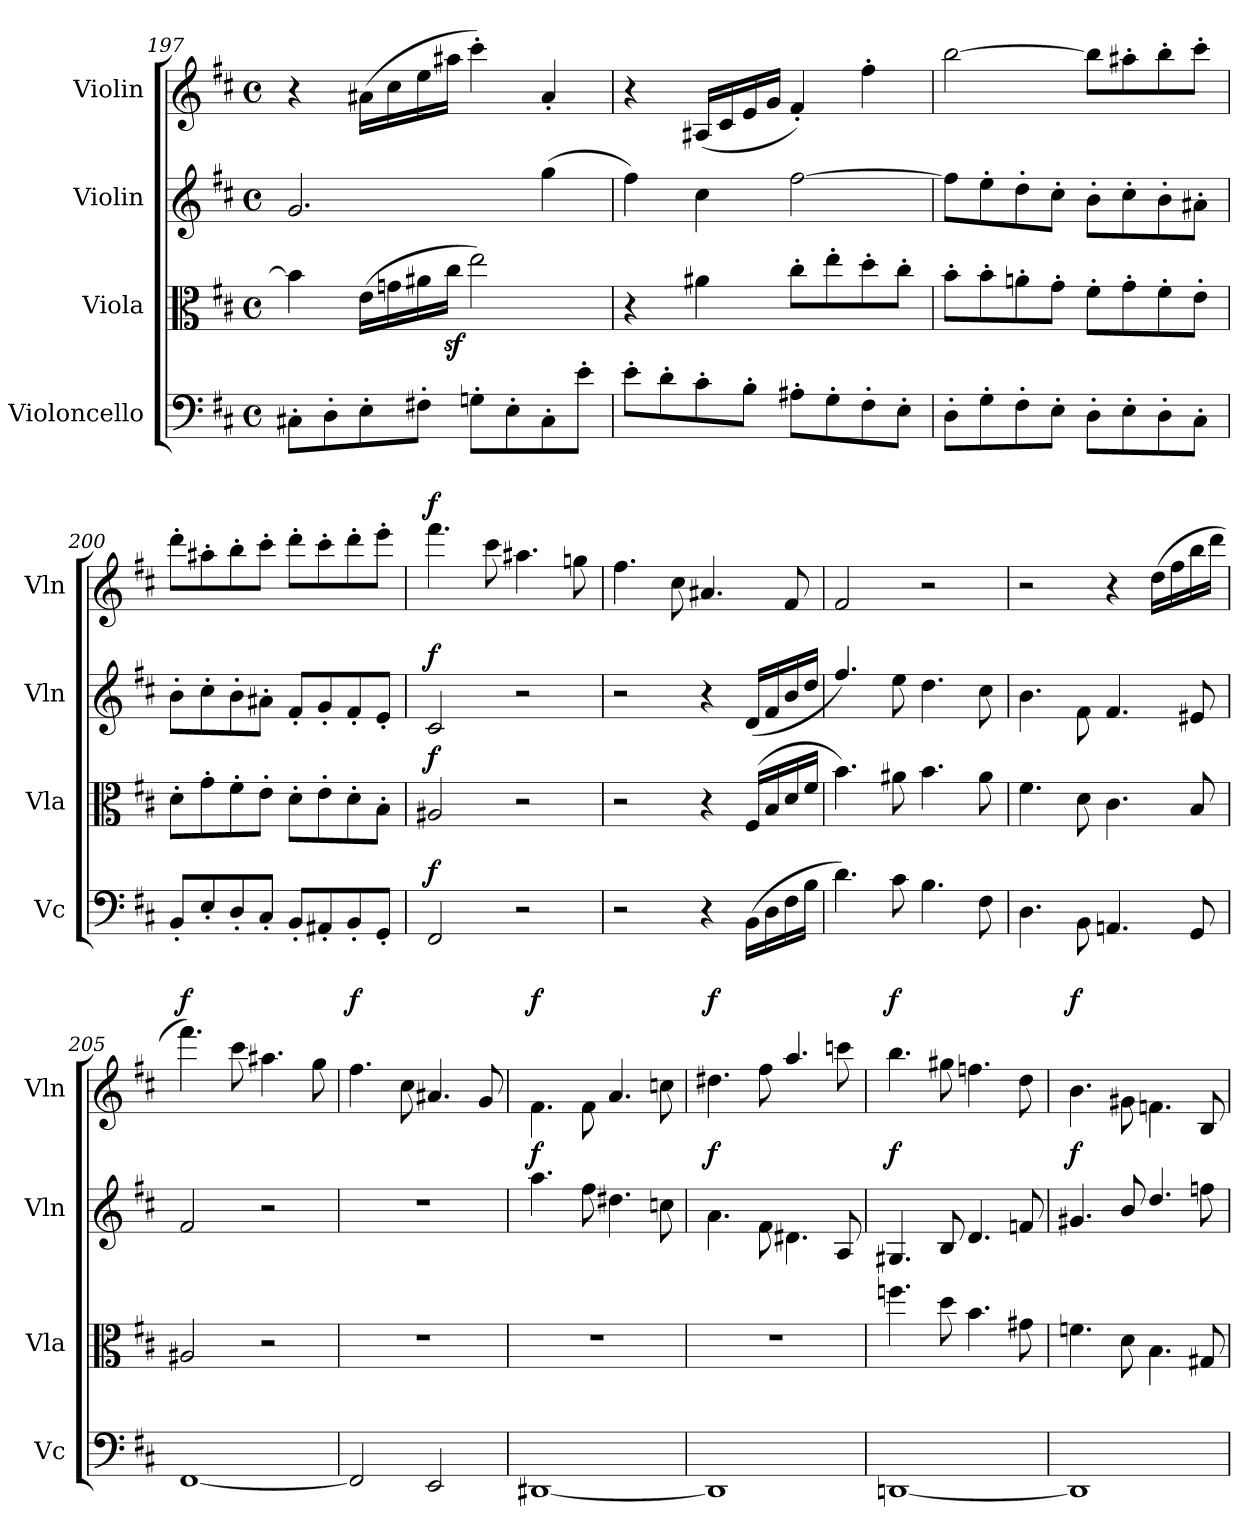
**kern	**dynam	**kern	**dynam	**kern	**dynam	**kern	**dynam
*part4	*part4	*part3	*part3	*part2	*part2	*part1	*part1
*staff4	*staff4	*staff3	*staff3	*staff2	*staff2	*staff1	*staff1
*I"Violoncello	*	*I"Viola	*	*I"Violin	*	*I"Violin	*
*I'Vc	*	*I'Vla	*	*I'Vln	*	*I'Vln	*
*clefF4	*	*clefC3	*	*clefG2	*	*clefG2	*
*k[f#c#]	*	*k[f#c#]	*	*k[f#c#]	*	*k[f#c#]	*
*M4/4	*	*M4/4	*	*M4/4	*	*M4/4	*
*met(c)	*	*met(c)	*	*met(c)	*	*met(c)	*
=197	=197	=197	=197	=197	=197	=197	=197
8C#X'\L	.	4b\]	.	2.g/	.	4r	.
8D'\	.	.	.	.	.	.	.
8E'\	.	(>16e\LL	.	.	.	(>16a#X\LL	.
.	.	16gn\	.	.	.	16cc#\	.
8F#X'\J	.	16a#X\	.	.	.	16ee\	.
.	.	16cc#z>\JJ	.	.	.	16aa#X\JJ	.
8Gn'\L	.	2ee\)	.	.	.	4ccc#'\)	.
8E'\	.	.	.	.	.	.	.
8C#'\	.	.	.	(>4gg\	.	4a#'/	.
8e'\J	.	.	.	.	.	.	.
!!LO:LB:g=z
=198	=198	=198	=198	=198	=198	=198	=198
8e'\L	.	4r	.	4ff#\)	.	4r	.
8d'\	.	.	.	.	.	.	.
8c#'\	.	4a#X\	.	4cc#\	.	(16A#X/LL	.
.	.	.	.	.	.	16c#/	.
8B'\J	.	.	.	.	.	16e/	.
.	.	.	.	.	.	16g/JJ	.
8A#X'\L	.	8cc#'\L	.	[2ff#\	.	4f#'/)	.
8G'\	.	8ee'\	.	.	.	.	.
8F#'\	.	8dd'\	.	.	.	4ff#'\	.
8E'\J	.	8cc#'\J	.	.	.	.	.
=199	=199	=199	=199	=199	=199	=199	=199
8D'\L	.	8b'\L	.	8ff#\L]	.	[2bb\	.
8G'\	.	8b'\	.	8ee'\	.	.	.
8F#'\	.	8an'\	.	8dd'\	.	.	.
8E'\J	.	8g'\J	.	8cc#'\J	.	.	.
8D'\L	.	8f#'\L	.	8b'\L	.	8bb\L]	.
8E'\	.	8g'\	.	8cc#'\	.	8aa#X'\	.
8D'\	.	8f#'\	.	8b'\	.	8bb'\	.
8C#'\J	.	8e'\J	.	8a#X'\J	.	8ccc#'\J	.
=200	=200	=200	=200	=200	=200	=200	=200
8BB'/L	.	8d'\L	.	8b'\L	.	8ddd'\L	.
8E'/	.	8g'\	.	8cc#'\	.	8aa#X'\	.
8D'/	.	8f#'\	.	8b'\	.	8bb'\	.
8C#'/J	.	8e'\J	.	8a#X'\J	.	8ccc#'\J	.
8BB'/L	.	8d'\L	.	8f#'/L	.	8ddd'\L	.
8AA#X'/	.	8e'\	.	8g'/	.	8ccc#'\	.
8BB'/	.	8d'\	.	8f#'/	.	8ddd'\	.
8GG'/J	.	8B'\J	.	8e'/J	.	8eee'\J	.
=201	=201	=201	=201	=201	=201	=201	=201
!	!LO:DY:a	!	!LO:DY:a	!	!LO:DY:a	!	!LO:DY:a
2FF#/	f	2A#X/	f	2c#/	f	4.fff#\	f
.	.	.	.	.	.	8ccc#\	.
2r	.	2r	.	2r	.	4.aa#X\	.
.	.	.	.	.	.	8ggn\	.
=202	=202	=202	=202	=202	=202	=202	=202
2r	.	2r	.	2r	.	4.ff#\	.
.	.	.	.	.	.	8cc#\	.
4r	.	4r	.	4r	.	4.a#X/	.
(>16BB\LL	.	(16F#/LL	.	(16d/LL	.	.	.
16D\	.	16B/	.	16f#/	.	.	.
16F#\	.	16d/	.	16b/	.	8f#/	.
16B\JJ	.	16f#/JJ	.	16dd/JJ	.	.	.
=203	=203	=203	=203	=203	=203	=203	=203
4.d\)	.	4.b\)	.	4.ff#/)	.	2f#/	.
8c#\	.	8a#X\	.	8ee\	.	.	.
4.B\	.	4.b\	.	4.dd\	.	2r	.
8F#\	.	8a#\	.	8cc#\	.	.	.
!!LO:LB:g=z
=204	=204	=204	=204	=204	=204	=204	=204
4.D\	.	4.f#\	.	4.b\	.	2r	.
8BB\	.	8d\	.	8f#\	.	.	.
4.AAn/	.	4.c#\	.	4.f#/	.	4r	.
.	.	.	.	.	.	(>16dd\LL	.
.	.	.	.	.	.	16ff#\	.
8GG/	.	8B/	.	8e#X/	.	16bb\	.
.	.	.	.	.	.	16ddd\JJ	.
=205	=205	=205	=205	=205	=205	=205	=205
!	!	!	!	!	!	!	!LO:DY:a
[1FF#	.	2A#X/	.	2f#/	.	4.fff#\)	f
.	.	.	.	.	.	8ccc#\	.
.	.	2r	.	2r	.	4.aa#X\	.
.	.	.	.	.	.	8gg\	.
=206	=206	=206	=206	=206	=206	=206	=206
!	!	!	!	!	!	!	!LO:DY:a
2FF#/]	.	1r	.	1r	.	4.ff#\	f
.	.	.	.	.	.	8cc#\	.
2EE/	.	.	.	.	.	4.a#X/	.
.	.	.	.	.	.	8g/	.
=207	=207	=207	=207	=207	=207	=207	=207
!	!	!	!	!	!LO:DY:a	!	!LO:DY:a
[1DD#X	.	1r	.	4.aa\	f	4.f#\	f
.	.	.	.	8ff#\	.	8f#\	.
.	.	.	.	4.dd#X\	.	4.a/	.
.	.	.	.	8ccn\	.	8ccn\	.
=208	=208	=208	=208	=208	=208	=208	=208
!	!	!	!	!	!LO:DY:a	!	!LO:DY:a
1DD#]	.	1r	.	4.a\	f	4.dd#X\	f
.	.	.	.	8f#\	.	8ff#\	.
.	.	.	.	4.d#X\	.	4.aa/	.
.	.	.	.	8A/	.	8cccn\	.
=209	=209	=209	=209	=209	=209	=209	=209
!	!	!	!	!	!LO:DY:a	!	!LO:DY:a
[1DDn	.	4.ffn\	.	4.G#X/	f	4.bb\	f
.	.	8dd\	.	8B/	.	8gg#X\	.
.	.	4.b\	.	4.d/	.	4.ffn\	.
.	.	8g#X\	.	8fn/	.	8dd\	.
=210	=210	=210	=210	=210	=210	=210	=210
!	!	!	!	!	!LO:DY:a	!	!LO:DY:a
1DD]	.	4.fn\	.	4.g#X/	f	4.b\	f
.	.	8d\	.	8b/	.	8g#X\	.
.	.	4.B\	.	4.dd/	.	4.fn\	.
.	.	8G#X/	.	8ffn\	.	8B/	.
=	=	=	=	=	=	=	=
*-	*-	*-	*-	*-	*-	*-	*-
